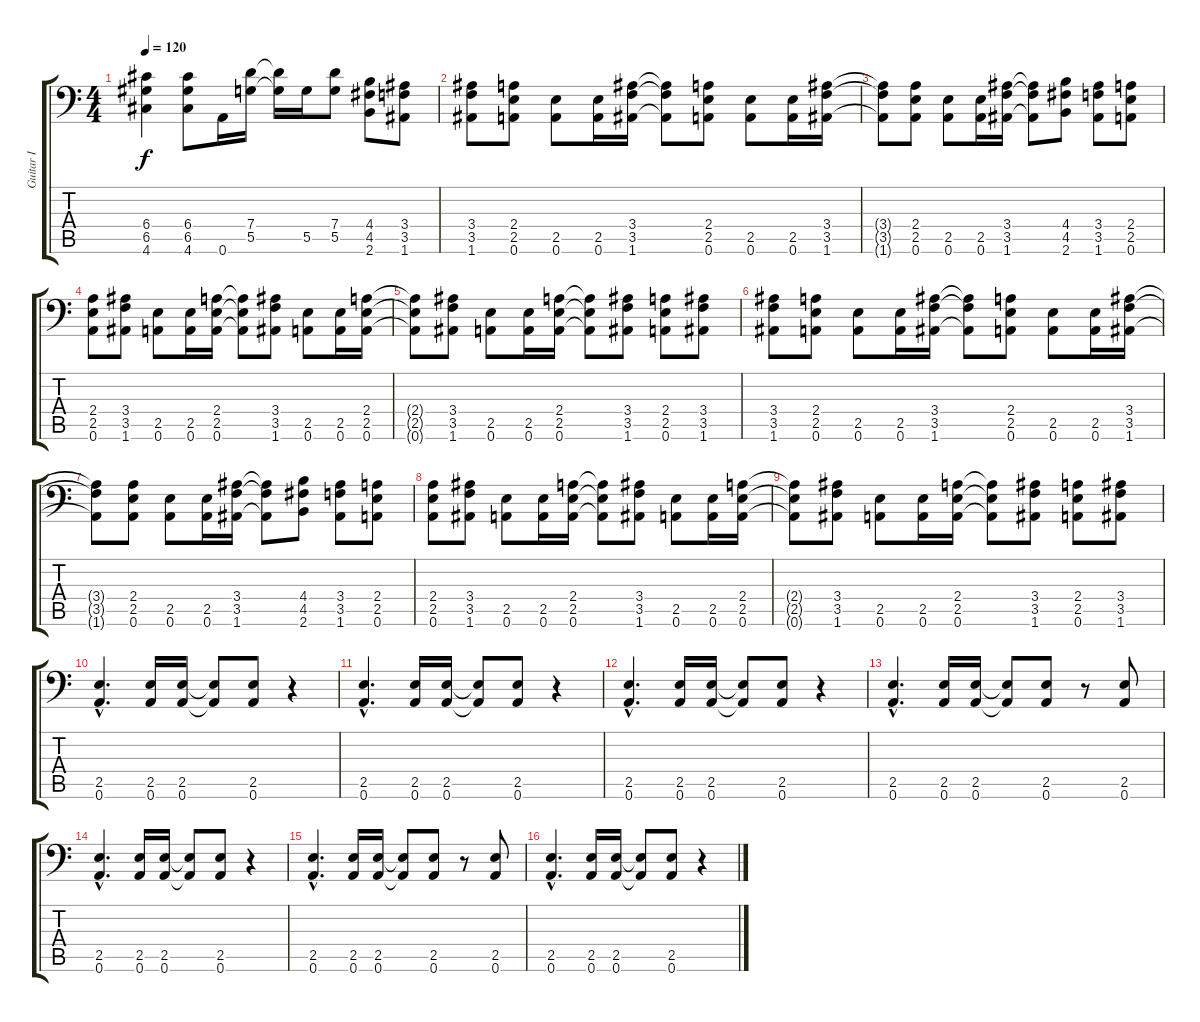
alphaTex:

\track ("Guitar I" "Guitar I") {instrument distortionguitar}
\staff {score tabs}
\tuning (D4 A3 F3 G2 D2 A1) {hide}
\ts (4 4)
\tempo 120
\clef f4
\ks c
(6.4 6.5 4.6).4{dy f} (6.4 6.5 4.6).8 0.6.16 (7.4 5.5).16 (7.4{t} 5.5{t}).16 5.5.16 (7.4 5.5).8 (4.4 4.5 2.6).8 (3.4 3.5 1.6).8 |
(3.4 3.5 1.6).8 (2.4 2.5 0.6).8 (2.5 0.6).8 (2.5 0.6).16 (3.4 3.5 1.6).16 (3.4{t} 3.5{t} 1.6{t}).8 (2.4 2.5 0.6).8 (2.5 0.6).8 (2.5 0.6).16 (3.4 3.5 1.6).16 |
(3.4{t} 3.5{t} 1.6{t}).8 (2.4 2.5 0.6).8 (2.5 0.6).8 (2.5 0.6).16 (3.4 3.5 1.6).16 (3.4{t} 3.5{t} 1.6{t}).8 (4.4 4.5 2.6).8 (3.4 3.5 1.6).8 (2.4 2.5 0.6).8 |
(2.4 2.5 0.6).8 (3.4 3.5 1.6).8 (2.5 0.6).8 (2.5 0.6).16 (2.4 2.5 0.6).16 (2.4{t} 2.5{t} 0.6{t}).8 (3.4 3.5 1.6).8 (2.5 0.6).8 (2.5 0.6).16 (2.4 2.5 0.6).16 |
(2.4{t} 2.5{t} 0.6{t}).8 (3.4 3.5 1.6).8 (2.5 0.6).8 (2.5 0.6).16 (2.4 2.5 0.6).16 (2.4{t} 2.5{t} 0.6{t}).8 (3.4 3.5 1.6).8 (2.4 2.5 0.6).8 (3.4 3.5 1.6).8 |
(3.4 3.5 1.6).8 (2.4 2.5 0.6).8 (2.5 0.6).8 (2.5 0.6).16 (3.4 3.5 1.6).16 (3.4{t} 3.5{t} 1.6{t}).8 (2.4 2.5 0.6).8 (2.5 0.6).8 (2.5 0.6).16 (3.4 3.5 1.6).16 |
(3.4{t} 3.5{t} 1.6{t}).8 (2.4 2.5 0.6).8 (2.5 0.6).8 (2.5 0.6).16 (3.4 3.5 1.6).16 (3.4{t} 3.5{t} 1.6{t}).8 (4.4 4.5 2.6).8 (3.4 3.5 1.6).8 (2.4 2.5 0.6).8 |
(2.4 2.5 0.6).8 (3.4 3.5 1.6).8 (2.5 0.6).8 (2.5 0.6).16 (2.4 2.5 0.6).16 (2.4{t} 2.5{t} 0.6{t}).8 (3.4 3.5 1.6).8 (2.5 0.6).8 (2.5 0.6).16 (2.4 2.5 0.6).16 |
(2.4{t} 2.5{t} 0.6{t}).8 (3.4 3.5 1.6).8 (2.5 0.6).8 (2.5 0.6).16 (2.4 2.5 0.6).16 (2.4{t} 2.5{t} 0.6{t}).8 (3.4 3.5 1.6).8 (2.4 2.5 0.6).8 (3.4 3.5 1.6).8 |
(2.5{hac} 0.6{hac}).4{d} (2.5 0.6).16 (2.5 0.6).16 (2.5{t} 0.6{t}).8 (2.5 0.6).8 r.4 |
(2.5{hac} 0.6{hac}).4{d} (2.5 0.6).16 (2.5 0.6).16 (2.5{t} 0.6{t}).8 (2.5 0.6).8 r.4 |
(2.5{hac} 0.6{hac}).4{d} (2.5 0.6).16 (2.5 0.6).16 (2.5{t} 0.6{t}).8 (2.5 0.6).8 r.4 |
(2.5{hac} 0.6{hac}).4{d} (2.5 0.6).16 (2.5 0.6).16 (2.5{t} 0.6{t}).8 (2.5 0.6).8 r.8 (2.5 0.6).8 |
(2.5{hac} 0.6{hac}).4{d} (2.5 0.6).16 (2.5 0.6).16 (2.5{t} 0.6{t}).8 (2.5 0.6).8 r.4 |
(2.5{hac} 0.6{hac}).4{d} (2.5 0.6).16 (2.5 0.6).16 (2.5{t} 0.6{t}).8 (2.5 0.6).8 r.8 (2.5 0.6).8 |
(2.5{hac} 0.6{hac}).4{d} (2.5 0.6).16 (2.5 0.6).16 (2.5{t} 0.6{t}).8 (2.5 0.6).8 r.4
